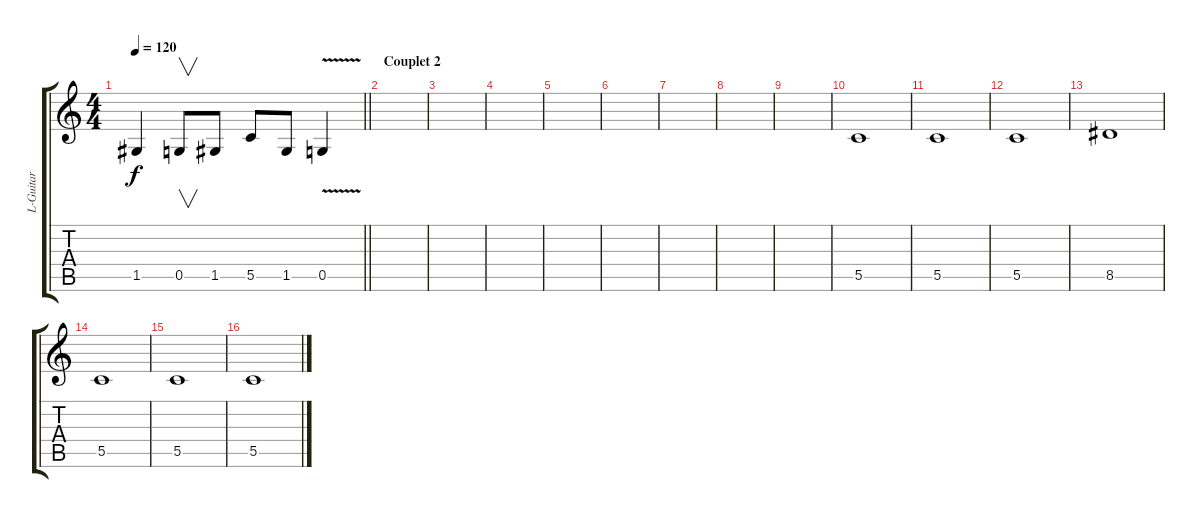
\track ("L-Guitar" "L-Guitar") {instrument distortionguitar}
\staff {score tabs}
\tuning (D4 A3 F3 C3 G2 C2) {hide}
\ts (4 4)
\tempo 120
\clef g2
\barLineRight lightlight
\ks c
1.5.4{dy f} 0.5.8{v} 1.5.8 5.5.8 1.5.8 0.5{v}.4 |
\section ("" "Couplet 2")
|
|
|
|
|
|
|
|
5.5.1 |
5.5.1 |
5.5.1 |
8.5.1 |
5.5.1 |
5.5.1 |
5.5.1
